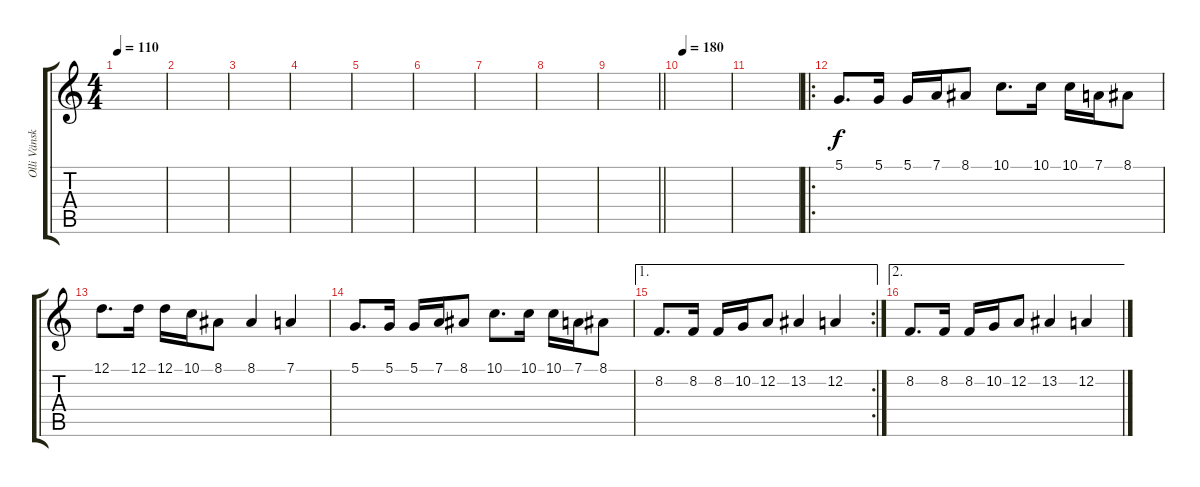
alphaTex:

\track ("Olli Vänskä" "Olli Vänsk") {instrument violin}
\staff {score tabs}
\tuning (D4 A3 F3 C3 G2 D2) {hide}
\ts (4 4)
\tempo 110
\clef g2
\ks c
|
|
|
|
|
|
|
|
\barLineRight lightlight
|
\section ("" "")
\tempo 180
|
|
\ro
5.1.8{d} 5.1.16 5.1.16 7.1.16 8.1.8 10.1.8{d} 10.1.16 10.1.16 7.1.16 8.1.8 |
12.1.8{d} 12.1.16 12.1.16 10.1.16 8.1.8 8.1.4 7.1.4 |
5.1.8{d} 5.1.16 5.1.16 7.1.16 8.1.8 10.1.8{d} 10.1.16 10.1.16 7.1.16 8.1.8 |
\ae 1
\rc 2
8.2.8{d} 8.2.16 8.2.16 10.2.16 12.2.8 13.2.4 12.2.4 |
\ae 2
8.2.8{d} 8.2.16 8.2.16 10.2.16 12.2.8 13.2.4 12.2.4
